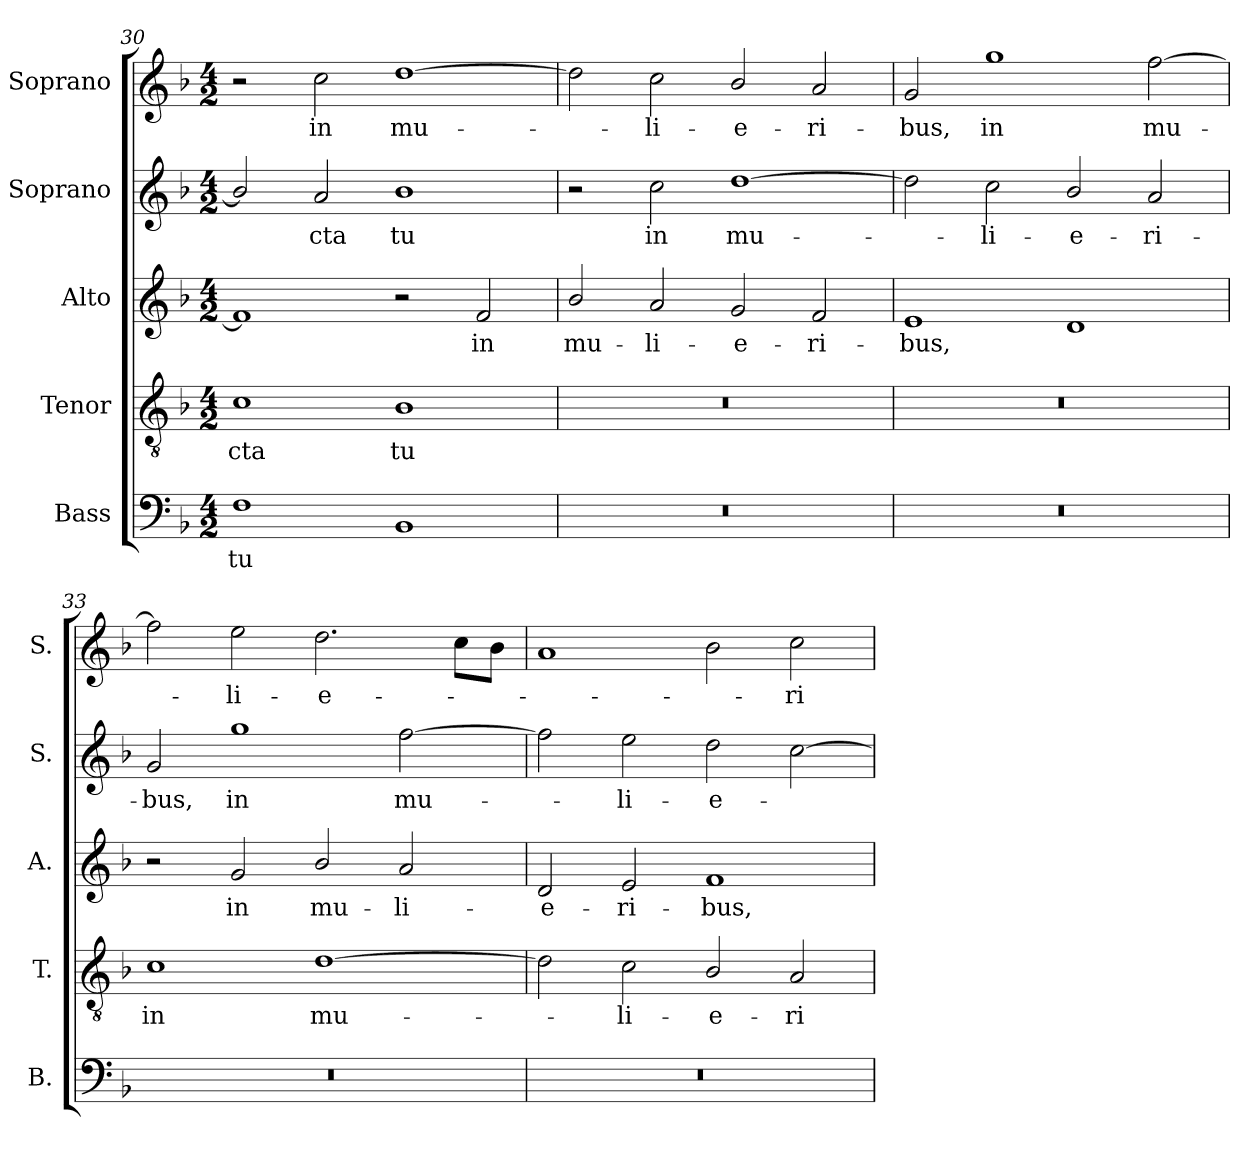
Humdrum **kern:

**kern	**text	**kern	**text	**kern	**text	**kern	**text	**kern	**text
*part5	*part5	*part4	*part4	*part3	*part3	*part2	*part2	*part1	*part1
*staff5	*staff5	*staff4	*staff4	*staff3	*staff3	*staff2	*staff2	*staff1	*staff1
*I"Bass	*	*I"Tenor	*	*I"Alto	*	*I"Soprano	*	*I"Soprano	*
*I'B.	*	*I'T.	*	*I'A.	*	*I'S.	*	*I'S.	*
!!LO:LB:g=z
*clefF4	*	*clefGv2	*	*clefG2	*	*clefG2	*	*clefG2	*
*	*	*ITrd7c12	*	*	*	*	*	*	*
*k[b-]	*	*k[b-]	*	*k[b-]	*	*k[b-]	*	*k[b-]	*
*F:	*	*F:	*	*F:	*	*F:	*	*F:	*
*M4/2	*	*M4/2	*	*M4/2	*	*M4/2	*	*M4/2	*
=30	=30	=30	=30	=30	=30	=30	=30	=30	=30
!	!LO:LY:b:color=#000000	!	!	!	!	!	!	!	!
!	!	!	!LO:LY:b:color=#000000	!	!	!	!	!	!
1Fi	tu	1Ci	-cta	1fi]	.	2b-i/]	.	2r	.
!	!	!	!	!	!	!	!LO:LY:b:color=#000000	!	!
!	!	!	!	!	!	!	!	!	!LO:LY:b:color=#000000
.	.	.	.	.	.	2ai/	-cta	2cci\	in
!	!	!	!LO:LY:b:color=#000000	!	!	!	!	!	!
!	!	!	!	!	!	!	!LO:LY:b:color=#000000	!	!
!	!	!	!	!	!	!	!	!	!LO:LY:b:color=#000000
1BB-i	.	1BB-i	tu	2r	.	1b-i	tu	[1ddi	mu-
!	!	!	!	!	!LO:LY:b:color=#000000	!	!	!	!
.	.	.	.	2fi/	in	.	.	.	.
=31	=31	=31	=31	=31	=31	=31	=31	=31	=31
!LO:N:vis=1	!	!LO:N:vis=1	!	!	!	!	!	!	!
!	!	!	!	!	!LO:LY:b:color=#000000	!	!	!	!
0r	.	0r	.	2b-i/	mu-	2r	.	2ddi\]	.
!	!	!	!	!	!LO:LY:b:color=#000000	!	!	!	!
!	!	!	!	!	!	!	!LO:LY:b:color=#000000	!	!
!	!	!	!	!	!	!	!	!	!LO:LY:b:color=#000000
.	.	.	.	2ai/	-li-	2cci\	in	2cci\	-li-
!	!	!	!	!	!LO:LY:b:color=#000000	!	!	!	!
!	!	!	!	!	!	!	!LO:LY:b:color=#000000	!	!
!	!	!	!	!	!	!	!	!	!LO:LY:b:color=#000000
.	.	.	.	2gi/	-e-	[1ddi	mu-	2b-i/	-e-
!	!	!	!	!	!LO:LY:b:color=#000000	!	!	!	!
!	!	!	!	!	!	!	!	!	!LO:LY:b:color=#000000
.	.	.	.	2fi/	-ri-	.	.	2ai/	-ri-
=32	=32	=32	=32	=32	=32	=32	=32	=32	=32
!LO:N:vis=1	!	!LO:N:vis=1	!	!	!	!	!	!	!
!	!	!	!	!	!LO:LY:b:color=#000000	!	!	!	!
!	!	!	!	!	!	!	!	!	!LO:LY:b:color=#000000
0r	.	0r	.	1ei	-bus,	2ddi\]	.	2gi/	-bus,
!	!	!	!	!	!	!	!LO:LY:b:color=#000000	!	!
!	!	!	!	!	!	!	!	!	!LO:LY:b:color=#000000
.	.	.	.	.	.	2cci\	-li-	1ggi	in
!	!	!	!	!	!	!	!LO:LY:b:color=#000000	!	!
.	.	.	.	1di	.	2b-i/	-e-	.	.
!	!	!	!	!	!	!	!LO:LY:b:color=#000000	!	!
!	!	!	!	!	!	!	!	!	!LO:LY:b:color=#000000
.	.	.	.	.	.	2ai/	-ri-	[2ffi\	mu-
=33	=33	=33	=33	=33	=33	=33	=33	=33	=33
!LO:N:vis=1	!	!	!	!	!	!	!	!	!
!	!	!	!LO:LY:b:color=#000000	!	!	!	!	!	!
!	!	!	!	!	!	!	!LO:LY:b:color=#000000	!	!
0r	.	1Ci	in	2r	.	2gi/	-bus,	2ffi\]	.
!	!	!	!	!	!LO:LY:b:color=#000000	!	!	!	!
!	!	!	!	!	!	!	!LO:LY:b:color=#000000	!	!
!	!	!	!	!	!	!	!	!	!LO:LY:b:color=#000000
.	.	.	.	2gi/	in	1ggi	in	2eei\	-li-
!	!	!	!LO:LY:b:color=#000000	!	!	!	!	!	!
!	!	!	!	!	!LO:LY:b:color=#000000	!	!	!	!
!	!	!	!	!	!	!	!	!	!LO:LY:b:color=#000000
.	.	[1Di	mu-	2b-i/	mu-	.	.	2.ddi\	-e-
!	!	!	!	!	!LO:LY:b:color=#000000	!	!	!	!
!	!	!	!	!	!	!	!LO:LY:b:color=#000000	!	!
.	.	.	.	2ai/	-li-	[2ffi\	mu-	.	.
.	.	.	.	.	.	.	.	8cci\L	.
.	.	.	.	.	.	.	.	8b-i\J	.
=34	=34	=34	=34	=34	=34	=34	=34	=34	=34
!LO:N:vis=1	!	!	!	!	!	!	!	!	!
!	!	!	!	!	!LO:LY:b:color=#000000	!	!	!	!
0r	.	2Di\]	.	2di/	-e-	2ffi\]	.	1ai	.
!	!	!	!LO:LY:b:color=#000000	!	!	!	!	!	!
!	!	!	!	!	!LO:LY:b:color=#000000	!	!	!	!
!	!	!	!	!	!	!	!LO:LY:b:color=#000000	!	!
.	.	2Ci\	-li-	2ei/	-ri-	2eei\	-li-	.	.
!	!	!	!LO:LY:b:color=#000000	!	!	!	!	!	!
!	!	!	!	!	!LO:LY:b:color=#000000	!	!	!	!
!	!	!	!	!	!	!	!LO:LY:b:color=#000000	!	!
.	.	2BB-i/	-e-	1fi	-bus,	2ddi\	-e-	2b-i\	.
!	!	!	!LO:LY:b:color=#000000	!	!	!	!	!	!
!	!	!	!	!	!	!	!	!	!LO:LY:b:color=#000000
.	.	2AAi/	-ri-	.	.	[2cci\	.	2cci\	-ri-
=	=	=	=	=	=	=	=	=	=
*-	*-	*-	*-	*-	*-	*-	*-	*-	*-
